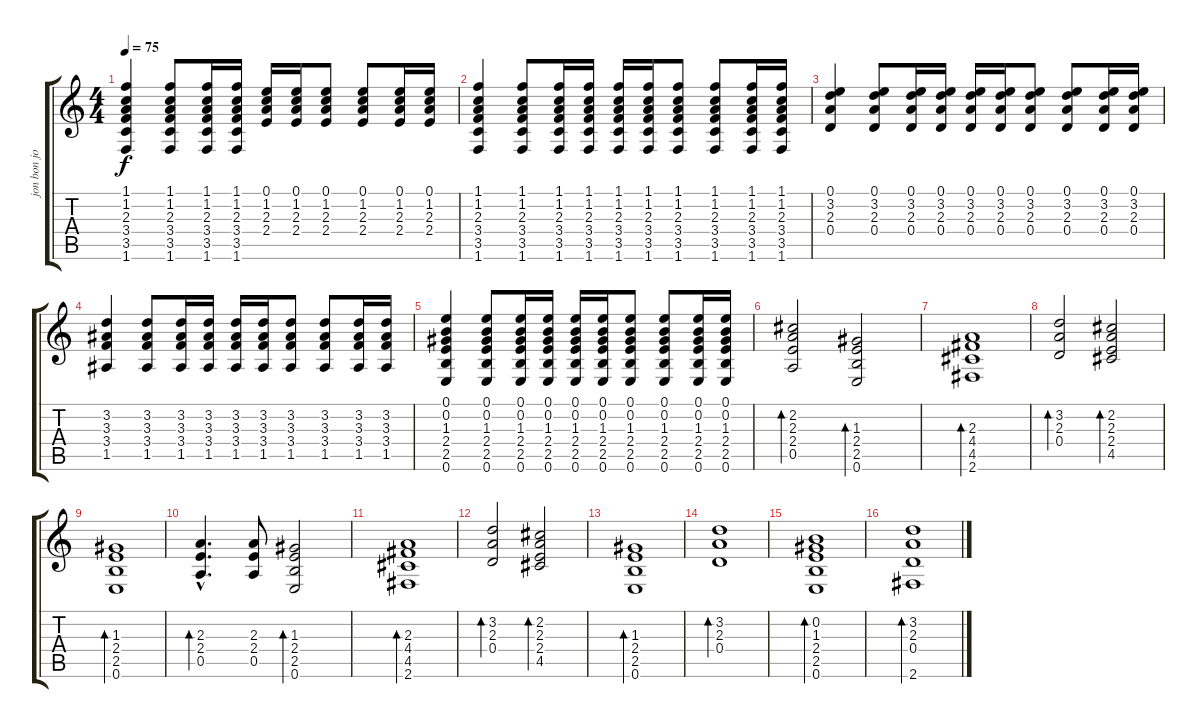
\track ("jon bon jovi" "jon bon jo") {instrument acousticguitarsteel}
\staff {score tabs}
\tuning (E4 B3 G3 D3 A2 E2) {hide}
\ts (4 4)
\tempo 75
\clef g2
\ks c
(1.1 1.2 2.3 3.4 3.5 1.6).4{dy f} (1.1 1.2 2.3 3.4 3.5 1.6).8 (1.1 1.2 2.3 3.4 3.5 1.6).16 (1.1 1.2 2.3 3.4 3.5 1.6).16 (0.1 1.2 2.3 2.4).16 (0.1 1.2 2.3 2.4).16 (0.1 1.2 2.3 2.4).8 (0.1 1.2 2.3 2.4).8 (0.1 1.2 2.3 2.4).16 (0.1 1.2 2.3 2.4).16 |
(1.1 1.2 2.3 3.4 3.5 1.6).4 (1.1 1.2 2.3 3.4 3.5 1.6).8 (1.1 1.2 2.3 3.4 3.5 1.6).16 (1.1 1.2 2.3 3.4 3.5 1.6).16 (1.1 1.2 2.3 3.4 3.5 1.6).16 (1.1 1.2 2.3 3.4 3.5 1.6).16 (1.1 1.2 2.3 3.4 3.5 1.6).8 (1.1 1.2 2.3 3.4 3.5 1.6).8 (1.1 1.2 2.3 3.4 3.5 1.6).16 (1.1 1.2 2.3 3.4 3.5 1.6).16 |
(0.1 3.2 2.3 0.4).4 (0.1 3.2 2.3 0.4).8 (0.1 3.2 2.3 0.4).16 (0.1 3.2 2.3 0.4).16 (0.1 3.2 2.3 0.4).16 (0.1 3.2 2.3 0.4).16 (0.1 3.2 2.3 0.4).8 (0.1 3.2 2.3 0.4).8 (0.1 3.2 2.3 0.4).16 (0.1 3.2 2.3 0.4).16 |
(3.2 3.3 3.4 1.5).4 (3.2 3.3 3.4 1.5).8 (3.2 3.3 3.4 1.5).16 (3.2 3.3 3.4 1.5).16 (3.2 3.3 3.4 1.5).16 (3.2 3.3 3.4 1.5).16 (3.2 3.3 3.4 1.5).8 (3.2 3.3 3.4 1.5).8 (3.2 3.3 3.4 1.5).16 (3.2 3.3 3.4 1.5).16 |
(0.1 0.2 1.3 2.4 2.5 0.6).4 (0.1 0.2 1.3 2.4 2.5 0.6).8 (0.1 0.2 1.3 2.4 2.5 0.6).16 (0.1 0.2 1.3 2.4 2.5 0.6).16 (0.1 0.2 1.3 2.4 2.5 0.6).16 (0.1 0.2 1.3 2.4 2.5 0.6).16 (0.1 0.2 1.3 2.4 2.5 0.6).8 (0.1 0.2 1.3 2.4 2.5 0.6).8 (0.1 0.2 1.3 2.4 2.5 0.6).16 (0.1 0.2 1.3 2.4 2.5 0.6).16 |
(2.2 2.3 2.4 0.5).2{bd 60} (1.3 2.4 2.5 0.6).2{bd 60} |
(2.3 4.4 4.5 2.6).1{bd 60} |
(3.2 2.3 0.4).2{bd 60} (2.2 2.3 2.4 4.5).2{bd 60} |
(1.3 2.4 2.5 0.6).1{bd 60} |
(2.3{hac} 2.4{hac} 0.5{hac}).4{d bd 60} (2.3 2.4 0.5).8 (1.3 2.4 2.5 0.6).2{bd 60} |
(2.3 4.4 4.5 2.6).1{bd 60} |
(3.2 2.3 0.4).2{bd 60} (2.2 2.3 2.4 4.5).2{bd 60} |
(1.3 2.4 2.5 0.6).1{bd 60} |
(3.2 2.3 0.4).1{bd 60} |
(0.2 1.3 2.4 2.5 0.6).1{bd 60} |
(3.2 2.3 0.4 2.6).1{bd 60}
